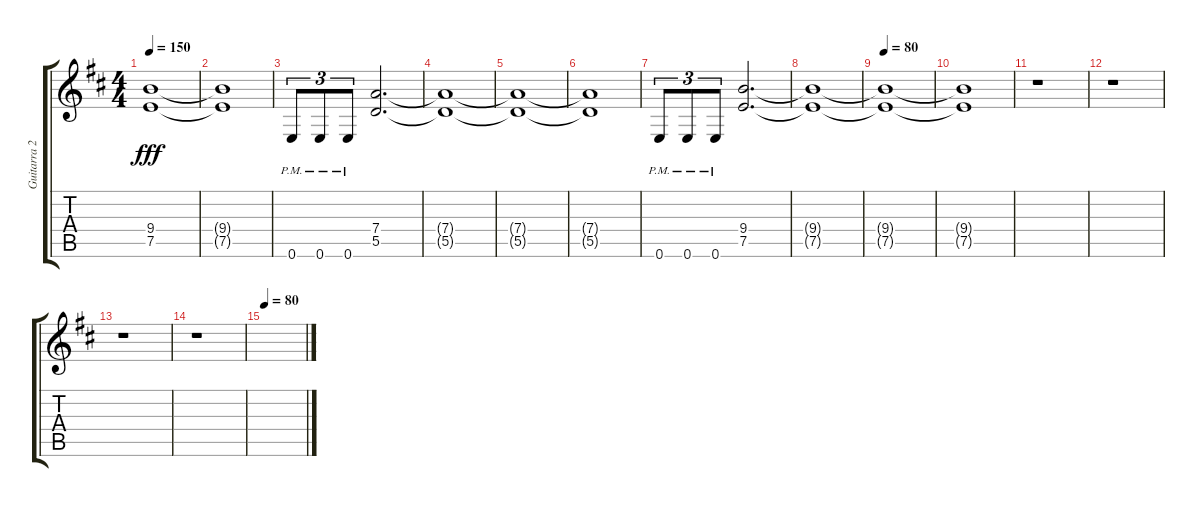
\track ("Guitarra 2" "Guitarra 2") {instrument overdrivenguitar}
\staff {score tabs}
\tuning (E4 B3 G3 D3 A2 E2) {hide}
\ts (4 4)
\tempo 150
\clef g2
\ks d
(9.4{t} 7.5{t}).1{dy fff} |
(9.4{t} 7.5{t}).1 |
0.6{pm}.8{tu (3 2)} 0.6{pm}.8{tu (3 2)} 0.6{pm}.8{tu (3 2)} (7.4 5.5).2{d} |
(7.4{t} 5.5{t}).1 |
(7.4{t} 5.5{t}).1 |
(7.4{t} 5.5{t}).1 |
0.6{pm}.8{tu (3 2) volume 0} 0.6{pm}.8{tu (3 2)} 0.6{pm}.8{tu (3 2)} (9.4 7.5).2{d} |
(9.4{t} 7.5{t}).1 |
\tempo 80
(9.4{t} 7.5{t}).1 |
(9.4{t} 7.5{t}).1 |
r.1 |
r.1 |
r.1 |
r.1 |
\tempo 80
